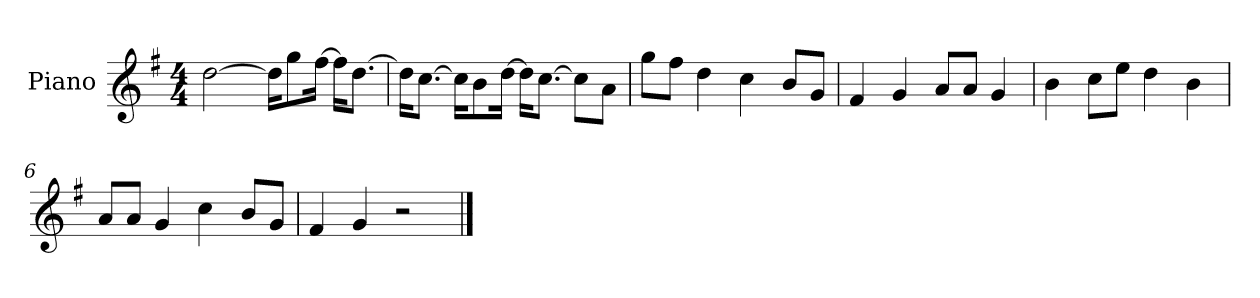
**kern
*part1
*staff1
*I"Piano
*I'P-no
*clefG2
*k[f#]
*M4/4
*MM90
=1
[2dd\
16dd\KL]
8gg\
[16ff#\Jk
16ff#\KL]
[8.dd\J
=2
16dd\KL]
[8.cc\J
16cc\KL]
8b\
[16dd\Jk
16dd\KL]
[8.cc\J
8cc\L]
8a\J
=3
8gg\L
8ff#\J
4dd\
4cc\
8b/L
8g/J
=4
4f#/
4g/
8a/L
8a/J
4g/
=5
4b\
8cc\L
8ee\J
4dd\
4b\
=6
8a/L
8a/J
4g/
4cc\
8b/L
8g/J
!!LO:LB:g=z
=7
4f#/
4g/
2r
==
*-
